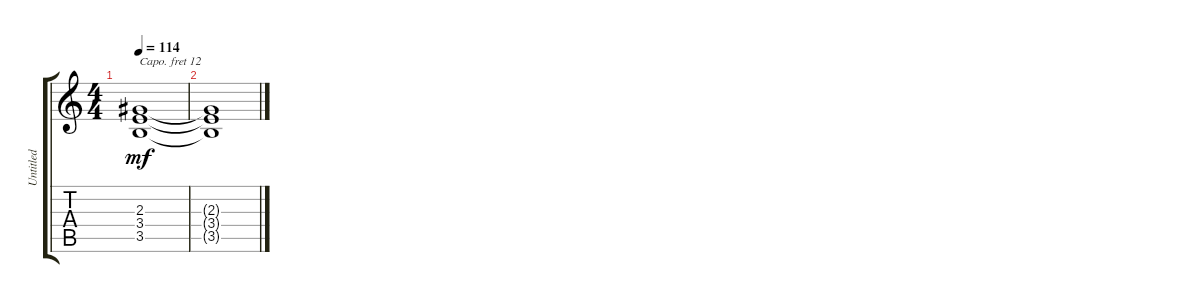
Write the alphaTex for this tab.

\track ("Untitled" "Untitled") {instrument brightacousticpiano}
\staff {score tabs}
\capo 12
\tuning (Eb4 Bb3 Gb3 Db3 Ab2 Db2) {hide}
\ts (4 4)
\tempo 114
\clef g2
\ks c
(2.3{t} 3.4{t} 3.5{t}).1{dy mf} |
(2.3{t} 3.4{t} 3.5{t}).1
